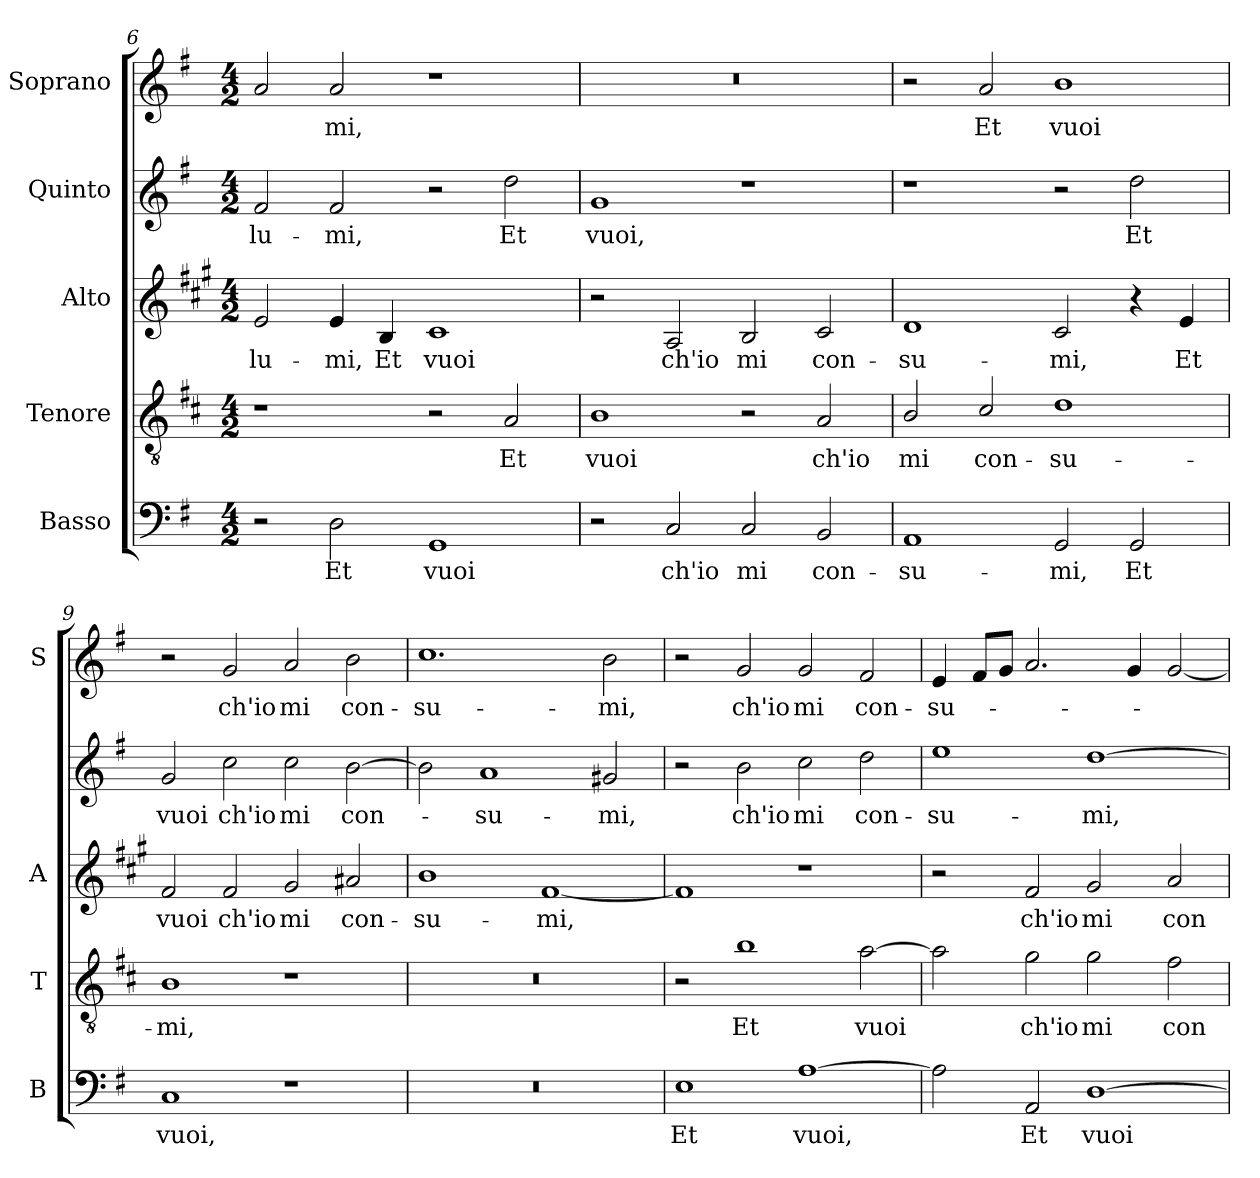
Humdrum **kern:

**kern	**text	**kern	**text	**kern	**text	**kern	**text	**kern	**text
*part5	*part5	*part4	*part4	*part3	*part3	*part2	*part2	*part1	*part1
*staff5	*staff5	*staff4	*staff4	*staff3	*staff3	*staff2	*staff2	*staff1	*staff1
*I"Basso	*	*I"Tenore	*	*I"Alto	*	*I"Quinto	*	*I"Soprano	*
*I'B	*	*I'T	*	*I'A	*	*	*	*I'S	*
*clefF4	*	*clefGv2	*	*clefG2	*	*clefG2	*	*clefG2	*
*	*	*ITrd4c7	*	*ITrd1c2	*	*	*	*	*
*k[f#]	*	*k[f#]	*	*k[f#]	*	*k[f#]	*	*k[f#]	*
*G:	*	*G:	*	*G:	*	*G:	*	*G:	*
*M4/2	*	*M4/2	*	*M4/2	*	*M4/2	*	*M4/2	*
=6	=6	=6	=6	=6	=6	=6	=6	=6	=6
!	!	!	!	!	!LO:LY:b	!	!LO:LY:b	!	!
2r	.	1r	.	2d/	lu-	2f#/	lu-	2a/	.
!	!LO:LY:b	!	!	!	!LO:LY:b	!	!LO:LY:b	!	!LO:LY:b
2D\	Et	.	.	4d/	-mi,	2f#/	-mi,	2a/	-mi,
!	!	!	!	!	!LO:LY:b	!	!	!	!
.	.	.	.	4A/	Et	.	.	.	.
!	!LO:LY:b	!	!	!	!LO:LY:b	!	!	!	!
1GG	vuoi	2r	.	1B	vuoi	2r	.	1r	.
!	!	!	!LO:LY:b	!	!	!	!LO:LY:b	!	!
.	.	2D/	Et	.	.	2dd\	Et	.	.
=7	=7	=7	=7	=7	=7	=7	=7	=7	=7
!	!	!	!LO:LY:b	!	!	!	!LO:LY:b	!	!
2r	.	1E	vuoi	2r	.	1g	vuoi,	0r	.
!	!LO:LY:b	!	!	!	!LO:LY:b	!	!	!	!
2C/	ch'io	.	.	2G/	ch'io	.	.	.	.
!	!LO:LY:b	!	!	!	!LO:LY:b	!	!	!	!
2C/	mi	2r	.	2A/	mi	1r	.	.	.
!	!LO:LY:b	!	!LO:LY:b	!	!LO:LY:b	!	!	!	!
2BB/	con-	2D/	ch'io	2B/	con-	.	.	.	.
!!LO:LB:g=z
=8	=8	=8	=8	=8	=8	=8	=8	=8	=8
!	!LO:LY:b	!	!LO:LY:b	!	!LO:LY:b	!	!	!	!
1AA	-su-	2E/	mi	1c	-su-	1r	.	2r	.
!	!	!	!LO:LY:b	!	!	!	!	!	!LO:LY:b
.	.	2F#/	con-	.	.	.	.	2a/	Et
!	!LO:LY:b	!	!LO:LY:b	!	!LO:LY:b	!	!	!	!LO:LY:b
2GG/	-mi,	1G	-su-	2B/	-mi,	2r	.	1b	vuoi
!	!LO:LY:b	!	!	!	!	!	!LO:LY:b	!	!
2GG/	Et	.	.	4r	.	2dd\	Et	.	.
!	!	!	!	!	!LO:LY:b	!	!	!	!
.	.	.	.	4d/	Et	.	.	.	.
=9	=9	=9	=9	=9	=9	=9	=9	=9	=9
!	!LO:LY:b	!	!LO:LY:b	!	!LO:LY:b	!	!LO:LY:b	!	!
1C	vuoi,	1E	-mi,	2e/	vuoi	2g/	vuoi	2r	.
!	!	!	!	!	!LO:LY:b	!	!LO:LY:b	!	!LO:LY:b
.	.	.	.	2e/	ch'io	2cc\	ch'io	2g/	ch'io
!	!	!	!	!	!LO:LY:b	!	!LO:LY:b	!	!LO:LY:b
1r	.	1r	.	2f#/	mi	2cc\	mi	2a/	mi
!	!	!	!	!	!LO:LY:b	!	!LO:LY:b	!	!LO:LY:b
.	.	.	.	2g#X/	con-	[2b\	con-	2b\	con-
=10	=10	=10	=10	=10	=10	=10	=10	=10	=10
!	!	!	!	!	!LO:LY:b	!	!	!	!LO:LY:b
0r	.	0r	.	1a	-su-	2b\]	.	1.cc	-su-
!	!	!	!	!	!	!	!LO:LY:b	!	!
.	.	.	.	.	.	1a	-su-	.	.
!	!	!	!	!	!LO:LY:b	!	!	!	!
.	.	.	.	[1e	-mi,	.	.	.	.
!	!	!	!	!	!	!	!LO:LY:b	!	!LO:LY:b
.	.	.	.	.	.	2g#X/	-mi,	2b\	-mi,
=11	=11	=11	=11	=11	=11	=11	=11	=11	=11
!	!LO:LY:b	!	!	!	!	!	!	!	!
1E	Et	2r	.	1e]	.	2r	.	2r	.
!	!	!	!LO:LY:b	!	!	!	!LO:LY:b	!	!LO:LY:b
.	.	1e	Et	.	.	2b\	ch'io	2g/	ch'io
!	!LO:LY:b	!	!	!	!	!	!LO:LY:b	!	!LO:LY:b
[1A	vuoi,	.	.	1r	.	2cc\	mi	2g/	mi
!	!	!	!LO:LY:b	!	!	!	!LO:LY:b	!	!LO:LY:b
.	.	[2d\	vuoi	.	.	2dd\	con-	2f#/	con-
=12	=12	=12	=12	=12	=12	=12	=12	=12	=12
!	!	!	!	!	!	!	!LO:LY:b	!	!LO:LY:b
2A\]	.	2d\]	.	2r	.	1ee	-su-	4e/	-su-
.	.	.	.	.	.	.	.	8f#/L	.
.	.	.	.	.	.	.	.	8g/J	.
!	!LO:LY:b	!	!LO:LY:b	!	!LO:LY:b	!	!	!	!
2AA/	Et	2c\	ch'io	2e/	ch'io	.	.	2.a/	.
!	!LO:LY:b	!	!LO:LY:b	!	!LO:LY:b	!	!LO:LY:b	!	!
[1D	vuoi	2c\	mi	2f#/	mi	[1dd	-mi,	.	.
.	.	.	.	.	.	.	.	4g/	.
!	!	!	!LO:LY:b	!	!LO:LY:b	!	!	!	!
.	.	2B\	con-	2g/	con-	.	.	[2g/	.
=	=	=	=	=	=	=	=	=	=
*-	*-	*-	*-	*-	*-	*-	*-	*-	*-
